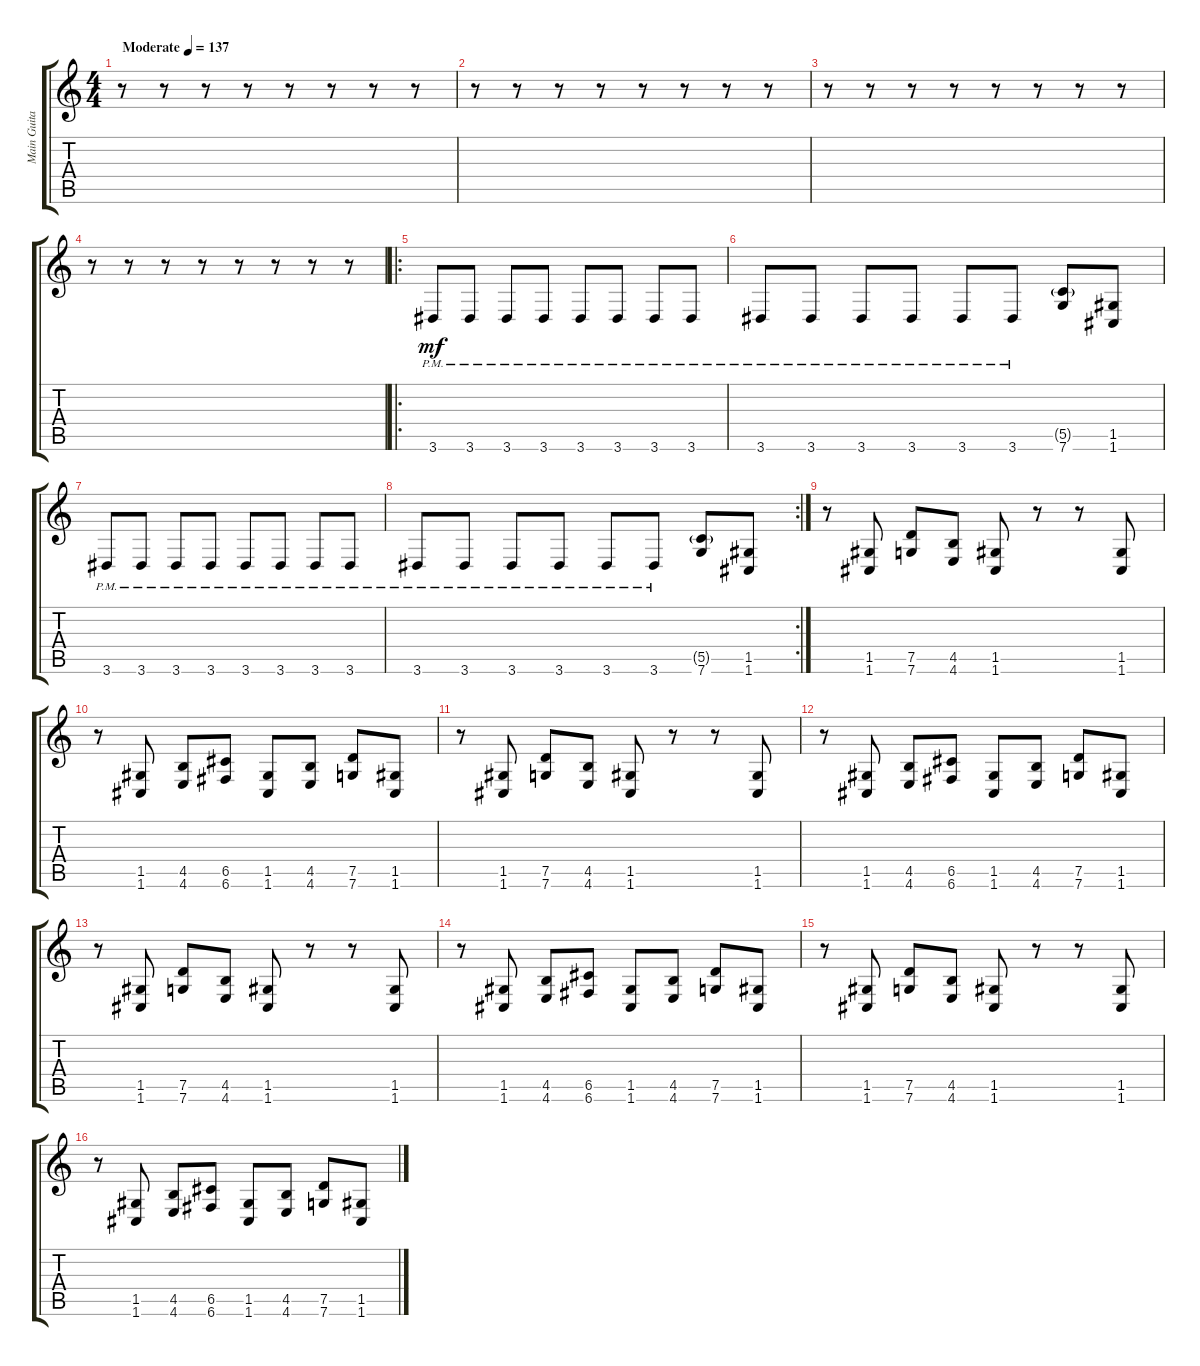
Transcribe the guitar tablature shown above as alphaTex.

\track ("Main Guitar" "Main Guita") {instrument distortionguitar}
\staff {score tabs}
\tuning (D4 A3 F3 C3 G2 C2) {hide}
\ts (4 4)
\tempo (137 "Moderate")
\clef g2
\ks c
r.8{dy mf instrument distortionguitar} r.8 r.8 r.8 r.8 r.8 r.8 r.8 |
r.8 r.8 r.8 r.8 r.8 r.8 r.8 r.8 |
r.8 r.8 r.8 r.8 r.8 r.8 r.8 r.8 |
r.8 r.8 r.8 r.8 r.8 r.8 r.8 r.8 |
\ro
3.6{pm}.8 3.6{pm}.8 3.6{pm}.8 3.6{pm}.8 3.6{pm}.8 3.6{pm}.8 3.6{pm}.8 3.6{pm}.8 |
3.6{pm}.8 3.6{pm}.8 3.6{pm}.8 3.6{pm}.8 3.6{pm}.8 3.6{pm}.8 (5.5{g} 7.6).8 (1.5 1.6).8 |
3.6{pm}.8 3.6{pm}.8 3.6{pm}.8 3.6{pm}.8 3.6{pm}.8 3.6{pm}.8 3.6{pm}.8 3.6{pm}.8 |
\rc 2
3.6{pm}.8 3.6{pm}.8 3.6{pm}.8 3.6{pm}.8 3.6{pm}.8 3.6{pm}.8 (5.5{g} 7.6).8 (1.5 1.6).8 |
r.8 (1.5 1.6).8 (7.5 7.6).8 (4.5 4.6).8 (1.5 1.6).8 r.8 r.8 (1.5 1.6).8 |
r.8 (1.5 1.6).8 (4.5 4.6).8 (6.5 6.6).8 (1.5 1.6).8 (4.5 4.6).8 (7.5 7.6).8 (1.5 1.6).8 |
r.8 (1.5 1.6).8 (7.5 7.6).8 (4.5 4.6).8 (1.5 1.6).8 r.8 r.8 (1.5 1.6).8 |
r.8 (1.5 1.6).8 (4.5 4.6).8 (6.5 6.6).8 (1.5 1.6).8 (4.5 4.6).8 (7.5 7.6).8 (1.5 1.6).8 |
r.8 (1.5 1.6).8 (7.5 7.6).8 (4.5 4.6).8 (1.5 1.6).8 r.8 r.8 (1.5 1.6).8 |
r.8 (1.5 1.6).8 (4.5 4.6).8 (6.5 6.6).8 (1.5 1.6).8 (4.5 4.6).8 (7.5 7.6).8 (1.5 1.6).8 |
r.8 (1.5 1.6).8 (7.5 7.6).8 (4.5 4.6).8 (1.5 1.6).8 r.8 r.8 (1.5 1.6).8 |
r.8 (1.5 1.6).8 (4.5 4.6).8 (6.5 6.6).8 (1.5 1.6).8 (4.5 4.6).8 (7.5 7.6).8 (1.5 1.6).8
